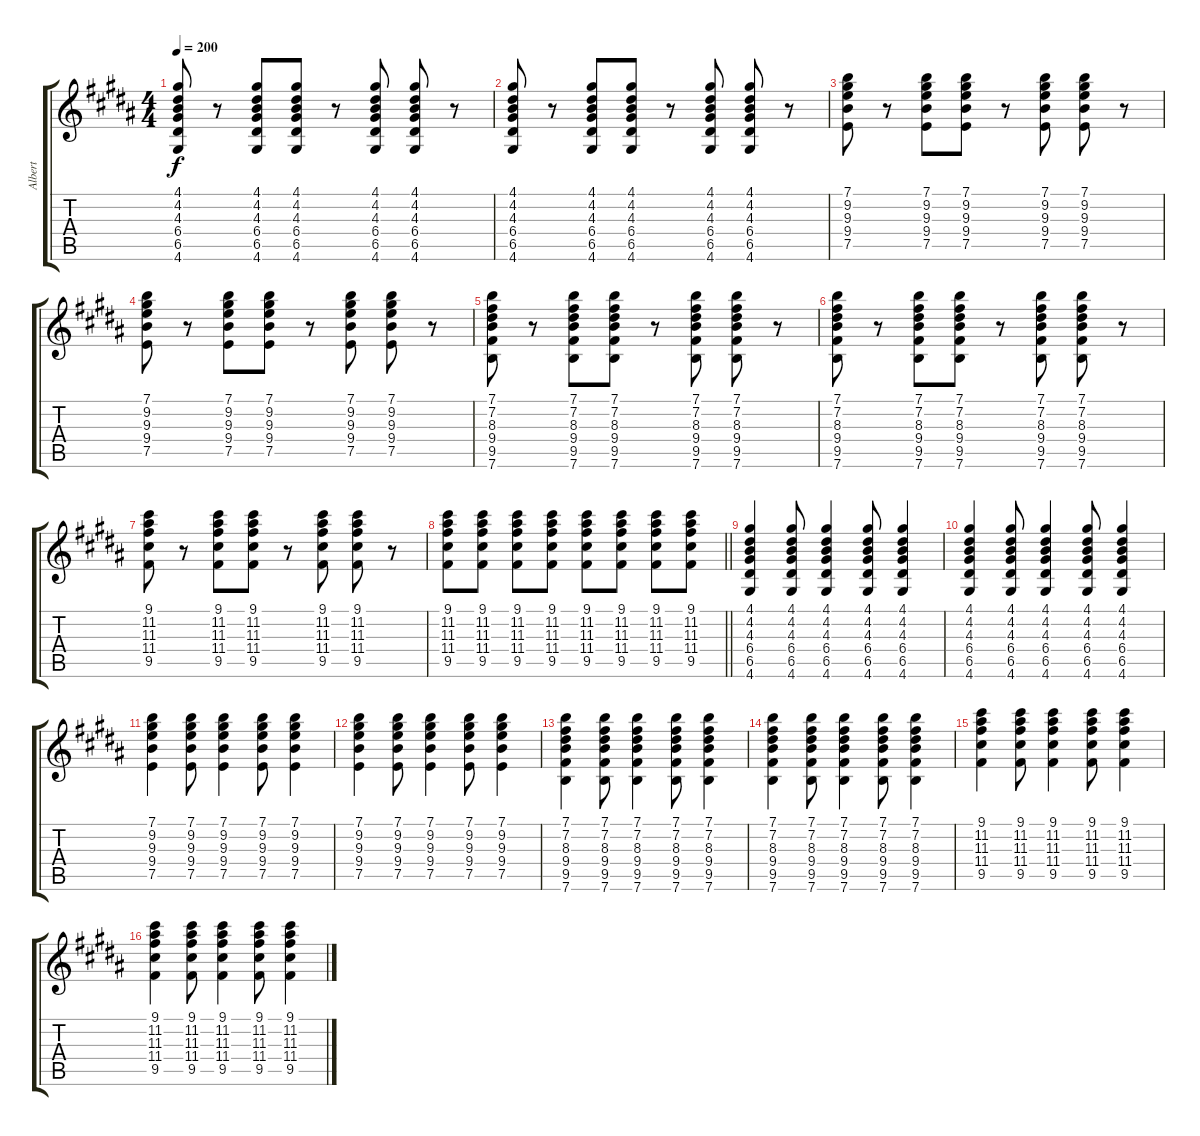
\track ("Albert" "Albert") {instrument electricguitarjazz}
\staff {score tabs}
\tuning (E4 B3 G3 D3 A2 E2) {hide}
\ts (4 4)
\tempo 200
\clef g2
\ks b
(4.1 4.2 4.3 6.4 6.5 4.6).8{dy f} r.8 (4.1 4.2 4.3 6.4 6.5 4.6).8 (4.1 4.2 4.3 6.4 6.5 4.6).8 r.8 (4.1 4.2 4.3 6.4 6.5 4.6).8 (4.1 4.2 4.3 6.4 6.5 4.6).8 r.8 |
(4.1 4.2 4.3 6.4 6.5 4.6).8 r.8 (4.1 4.2 4.3 6.4 6.5 4.6).8 (4.1 4.2 4.3 6.4 6.5 4.6).8 r.8 (4.1 4.2 4.3 6.4 6.5 4.6).8 (4.1 4.2 4.3 6.4 6.5 4.6).8 r.8 |
(7.1 9.2 9.3 9.4 7.5).8 r.8 (7.1 9.2 9.3 9.4 7.5).8 (7.1 9.2 9.3 9.4 7.5).8 r.8 (7.1 9.2 9.3 9.4 7.5).8 (7.1 9.2 9.3 9.4 7.5).8 r.8 |
(7.1 9.2 9.3 9.4 7.5).8 r.8 (7.1 9.2 9.3 9.4 7.5).8 (7.1 9.2 9.3 9.4 7.5).8 r.8 (7.1 9.2 9.3 9.4 7.5).8 (7.1 9.2 9.3 9.4 7.5).8 r.8 |
(7.1 7.2 8.3 9.4 9.5 7.6).8 r.8 (7.1 7.2 8.3 9.4 9.5 7.6).8 (7.1 7.2 8.3 9.4 9.5 7.6).8 r.8 (7.1 7.2 8.3 9.4 9.5 7.6).8 (7.1 7.2 8.3 9.4 9.5 7.6).8 r.8 |
(7.1 7.2 8.3 9.4 9.5 7.6).8 r.8 (7.1 7.2 8.3 9.4 9.5 7.6).8 (7.1 7.2 8.3 9.4 9.5 7.6).8 r.8 (7.1 7.2 8.3 9.4 9.5 7.6).8 (7.1 7.2 8.3 9.4 9.5 7.6).8 r.8 |
(9.1 11.2 11.3 11.4 9.5).8 r.8 (9.1 11.2 11.3 11.4 9.5).8 (9.1 11.2 11.3 11.4 9.5).8 r.8 (9.1 11.2 11.3 11.4 9.5).8 (9.1 11.2 11.3 11.4 9.5).8 r.8 |
\barLineRight lightlight
(9.1 11.2 11.3 11.4 9.5).8 (9.1 11.2 11.3 11.4 9.5).8 (9.1 11.2 11.3 11.4 9.5).8 (9.1 11.2 11.3 11.4 9.5).8 (9.1 11.2 11.3 11.4 9.5).8 (9.1 11.2 11.3 11.4 9.5).8 (9.1 11.2 11.3 11.4 9.5).8 (9.1 11.2 11.3 11.4 9.5).8 |
\section ("" "")
(4.1 4.2 4.3 6.4 6.5 4.6).4 (4.1 4.2 4.3 6.4 6.5 4.6).8 (4.1 4.2 4.3 6.4 6.5 4.6).4 (4.1 4.2 4.3 6.4 6.5 4.6).8 (4.1 4.2 4.3 6.4 6.5 4.6).4 |
(4.1 4.2 4.3 6.4 6.5 4.6).4 (4.1 4.2 4.3 6.4 6.5 4.6).8 (4.1 4.2 4.3 6.4 6.5 4.6).4 (4.1 4.2 4.3 6.4 6.5 4.6).8 (4.1 4.2 4.3 6.4 6.5 4.6).4 |
(7.1 9.2 9.3 9.4 7.5).4 (7.1 9.2 9.3 9.4 7.5).8 (7.1 9.2 9.3 9.4 7.5).4 (7.1 9.2 9.3 9.4 7.5).8 (7.1 9.2 9.3 9.4 7.5).4 |
(7.1 9.2 9.3 9.4 7.5).4 (7.1 9.2 9.3 9.4 7.5).8 (7.1 9.2 9.3 9.4 7.5).4 (7.1 9.2 9.3 9.4 7.5).8 (7.1 9.2 9.3 9.4 7.5).4 |
(7.1 7.2 8.3 9.4 9.5 7.6).4 (7.1 7.2 8.3 9.4 9.5 7.6).8 (7.1 7.2 8.3 9.4 9.5 7.6).4 (7.1 7.2 8.3 9.4 9.5 7.6).8 (7.1 7.2 8.3 9.4 9.5 7.6).4 |
(7.1 7.2 8.3 9.4 9.5 7.6).4 (7.1 7.2 8.3 9.4 9.5 7.6).8 (7.1 7.2 8.3 9.4 9.5 7.6).4 (7.1 7.2 8.3 9.4 9.5 7.6).8 (7.1 7.2 8.3 9.4 9.5 7.6).4 |
(9.1 11.2 11.3 11.4 9.5).4 (9.1 11.2 11.3 11.4 9.5).8 (9.1 11.2 11.3 11.4 9.5).4 (9.1 11.2 11.3 11.4 9.5).8 (9.1 11.2 11.3 11.4 9.5).4 |
(9.1 11.2 11.3 11.4 9.5).4 (9.1 11.2 11.3 11.4 9.5).8 (9.1 11.2 11.3 11.4 9.5).4 (9.1 11.2 11.3 11.4 9.5).8 (9.1 11.2 11.3 11.4 9.5).4
